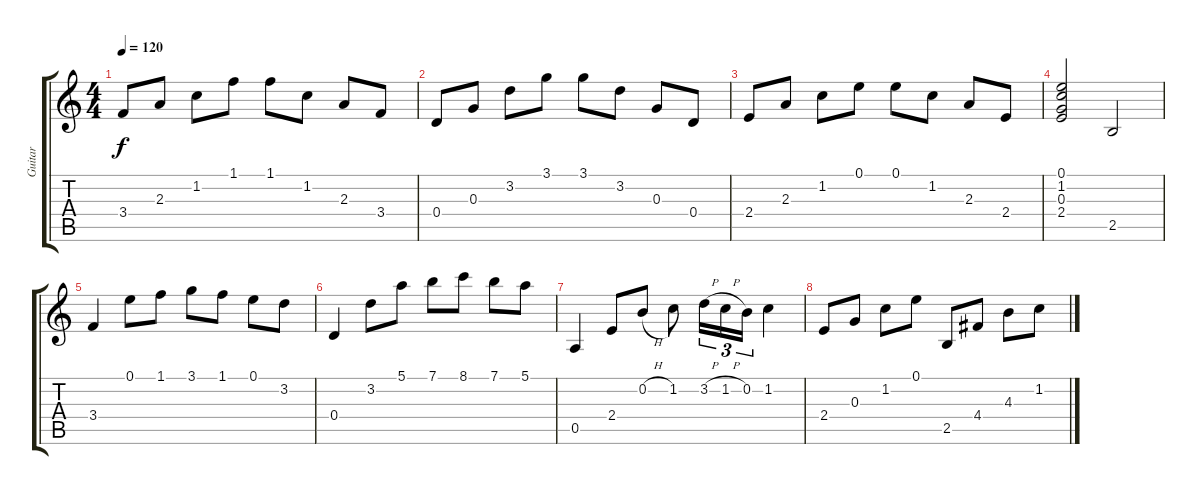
\track ("Guitar" "Guitar") {instrument electricguitarclean}
\staff {score tabs}
\tuning (E4 B3 G3 D3 A2 E2) {hide}
\ts (4 4)
\tempo 120
\clef g2
\ks c
3.4.8{dy f} 2.3.8 1.2.8 1.1.8 1.1.8 1.2.8 2.3.8 3.4.8 |
0.4.8 0.3.8 3.2.8 3.1.8 3.1.8 3.2.8 0.3.8 0.4.8 |
2.4.8 2.3.8 1.2.8 0.1.8 0.1.8 1.2.8 2.3.8 2.4.8 |
(0.1 1.2 0.3 2.4).2 2.5.2 |
3.4.4 0.1.8 1.1.8 3.1.8 1.1.8 0.1.8 3.2.8 |
0.4.4 3.2.8 5.1.8 7.1.8 8.1.8 7.1.8 5.1.8 |
0.5.4 2.4.8 0.2{h}.8 1.2.8 3.2{h}.16{tu (3 2)} 1.2{h}.16{tu (3 2)} 0.2.16{tu (3 2)} 1.2.4 |
2.4.8 0.3.8 1.2.8 0.1.8 2.5.8 4.4.8 4.3.8 1.2.8
